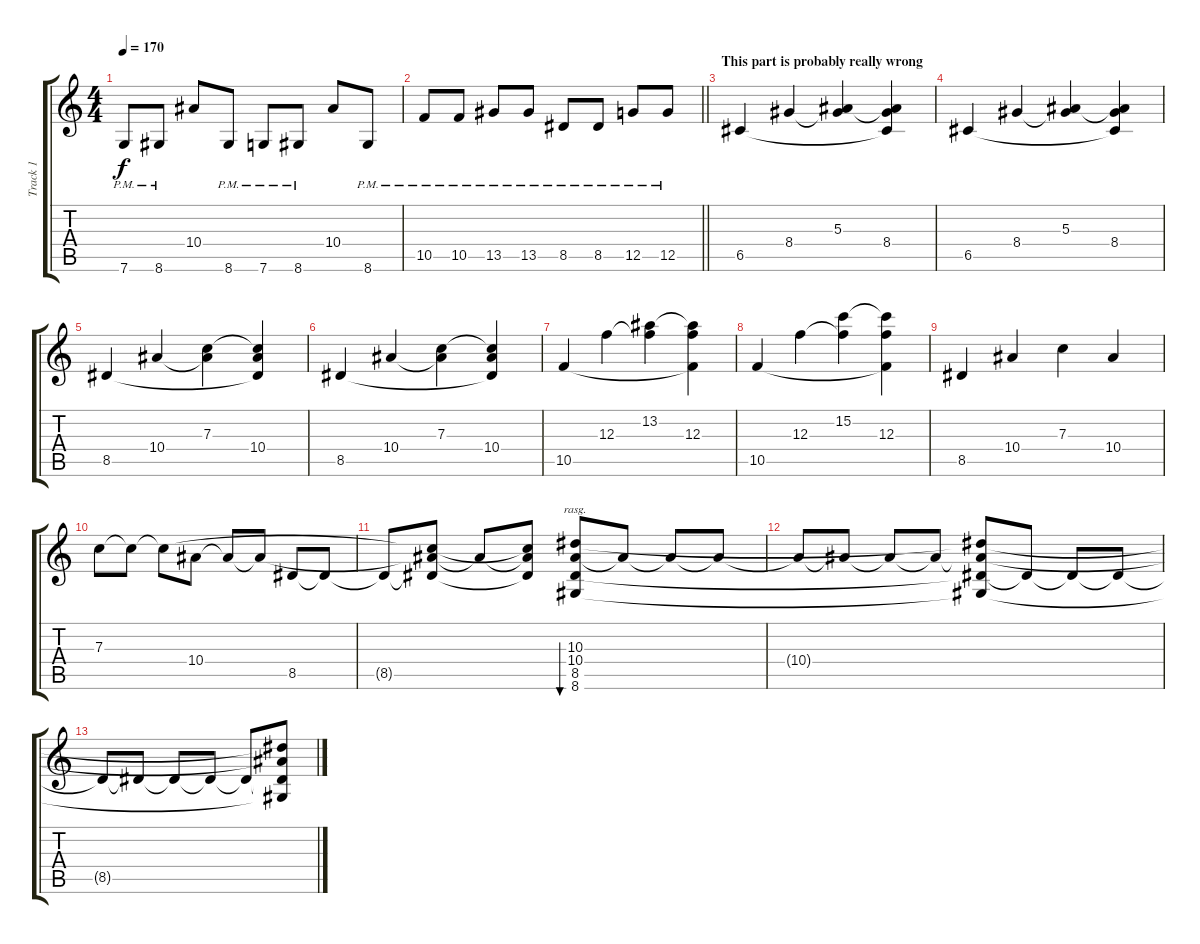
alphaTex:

\track ("Track 1" "Track 1") {instrument distortionguitar}
\staff {score tabs}
\tuning (D4 A3 F3 C3 G2 C2) {hide}
\ts (4 4)
\tempo 170
\clef g2
\ks c
7.6{pm}.8{dy f} 8.6{pm}.8 10.4.8 8.6{pm}.8 7.6{pm}.8 8.6{pm}.8 10.4.8 8.6{pm}.8 |
\barLineRight lightlight
10.5{pm}.8 10.5{pm}.8 13.5{pm}.8 13.5{pm}.8 8.5{pm}.8 8.5{pm}.8 12.5{pm}.8 12.5{pm}.8 |
\section ("" "This part is probably really wrong")
6.5.4 8.4.4 (5.3 8.4{t}).4 (5.3{t} 8.4 6.5{t}).4 |
6.5.4 8.4.4 (5.3 8.4{t}).4 (5.3{t} 8.4 6.5{t}).4 |
8.5.4 10.4.4 (7.3 10.4{t}).4 (7.3{t} 10.4 8.5{t}).4 |
8.5.4 10.4.4 (7.3 10.4{t}).4 (7.3{t} 10.4 8.5{t}).4 |
10.5.4 12.3.4 (13.2 12.3{t}).4 (13.2{t} 12.3 10.5{t}).4 |
10.5.4 12.3.4 (15.2 12.3{t}).4 (15.2{t} 12.3 10.5{t}).4 |
8.5.4 10.4.4 7.3.4 10.4.4 |
7.3.8 7.3{t}.8 7.3{t}.8 10.4.8 10.4{t}.8 10.4{t}.8 8.5.8 8.5{t}.8 |
8.5{t}.8 (7.3{t} 10.4{t} 8.5{t}).8 10.4{t}.8 (7.3{t} 10.4{t} 8.5{t}).8 (10.3 10.4 8.5 8.6).8{bu 480 rasg ii} 10.4{t}.8 10.4{t}.8 10.4{t}.8 |
10.4{t}.8 10.4{t}.8 10.4{t}.8 10.4{t}.8 (10.3{t} 10.4{t} 8.5{t} 8.6{t}).8 8.5{t}.8 8.5{t}.8 8.5{t}.8 |
8.5{t}.8 8.5{t}.8 8.5{t}.8 8.5{t}.8 8.5{t}.8 (10.3{t} 10.4{t} 8.5{t} 8.6{t}).8
